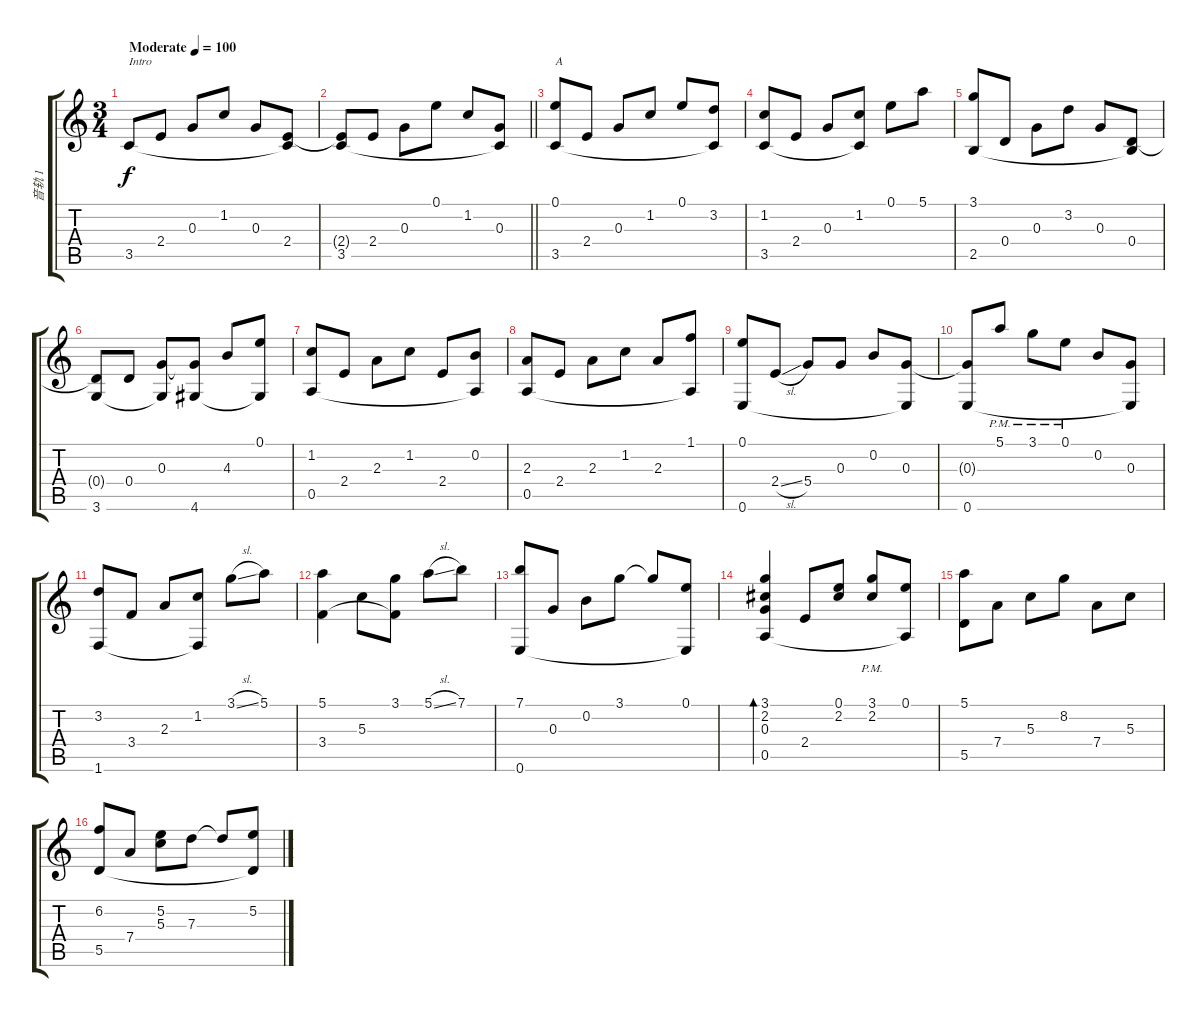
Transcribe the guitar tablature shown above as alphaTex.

\track ("音轨 1" "音轨 1") {instrument acousticguitarsteel}
\staff {score tabs}
\tuning (E4 B3 G3 D3 A2 E2) {hide}
\ts (3 4)
\tempo (100 "Moderate")
\clef g2
\ks c
3.5.8{txt "Intro" dy f instrument acousticguitarsteel} 2.4.8 0.3.8 1.2.8 0.3.8 (2.4 3.5{t}).8 |
\barLineRight lightlight
(2.4{t} 3.5).8 2.4.8 0.3.8 0.1.8 1.2.8 (0.3 3.5{t}).8 |
(0.1 3.5).8{txt "A"} 2.4.8 0.3.8 1.2.8 0.1.8 (3.2 3.5{t}).8 |
(1.2 3.5).8 2.4.8 0.3.8 (1.2 3.5{t}).8 0.1.8 5.1.8 |
(3.1 2.5).8 0.4.8 0.3.8 3.2.8 0.3.8 (0.4 2.5{t}).8 |
(0.4{t} 3.6).8 0.4.8 (0.3 3.6{t}).8 (0.3{t} 4.6).8 4.3.8 (0.1 4.6{t}).8 |
(1.2 0.5).8 2.4.8 2.3.8 1.2.8 2.4.8 (0.2 0.5{t}).8 |
(2.3 0.5).8 2.4.8 2.3.8 1.2.8 2.3.8 (1.1 0.5{t}).8 |
(0.1 0.6).8 2.4{sl}.8 5.4.8 0.3.8 0.2.8 (0.3 0.6{t}).8 |
(0.3{t} 0.6).8 5.1{pm}.8 3.1{pm}.8 0.1{pm}.8 0.2.8 (0.3 0.6{t}).8 |
(3.2 1.6).8 3.4.8 2.3.8 (1.2 1.6{t}).8 3.1{sl}.8 5.1.8 |
(5.1 3.4).4 5.3.8 (3.1 3.4{t}).8 5.1{sl}.8 7.1.8 |
(7.1 0.6).8 0.3.8 0.2.8 3.1.8 3.1{t}.8 (0.1 0.6{t}).8 |
(3.1 2.2 0.3 0.5).4{bd 480} 2.4.8 (0.1 2.2).8 (3.1{pm} 2.2).8 (0.1 0.5{t}).8 |
(5.1 5.5).8 7.4.8 5.3.8 8.2.8 7.4.8 5.3.8 |
(6.2 5.5).8 7.4.8 (5.2 5.3).8 7.3.8 7.3{t}.8 (5.2 5.5{t}).8
